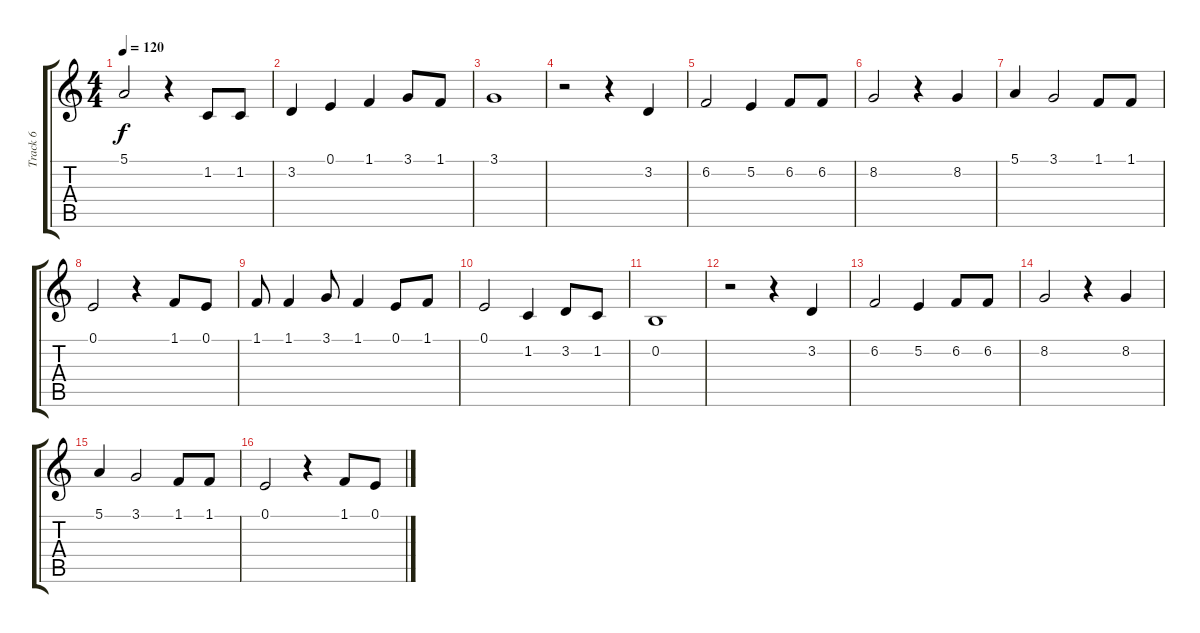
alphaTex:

\track ("Track 6" "Track 6") {instrument sopranosax}
\staff {score tabs}
\tuning (E4 B3 G3 D3 A2 E2) {hide}
\ts (4 4)
\tempo 120
\clef g2
\ks c
5.1.2{dy f} r.4 1.2.8 1.2.8 |
3.2.4 0.1.4 1.1.4 3.1.8 1.1.8 |
3.1.1 |
r.2 r.4 3.2.4 |
6.2.2 5.2.4 6.2.8 6.2.8 |
8.2.2 r.4 8.2.4 |
5.1.4 3.1.2 1.1.8 1.1.8 |
0.1.2 r.4 1.1.8 0.1.8 |
1.1.8 1.1.4 3.1.8 1.1.4 0.1.8 1.1.8 |
0.1.2 1.2.4 3.2.8 1.2.8 |
0.2.1 |
r.2 r.4 3.2.4 |
6.2.2 5.2.4 6.2.8 6.2.8 |
8.2.2 r.4 8.2.4 |
5.1.4 3.1.2 1.1.8 1.1.8 |
0.1.2 r.4 1.1.8 0.1.8
